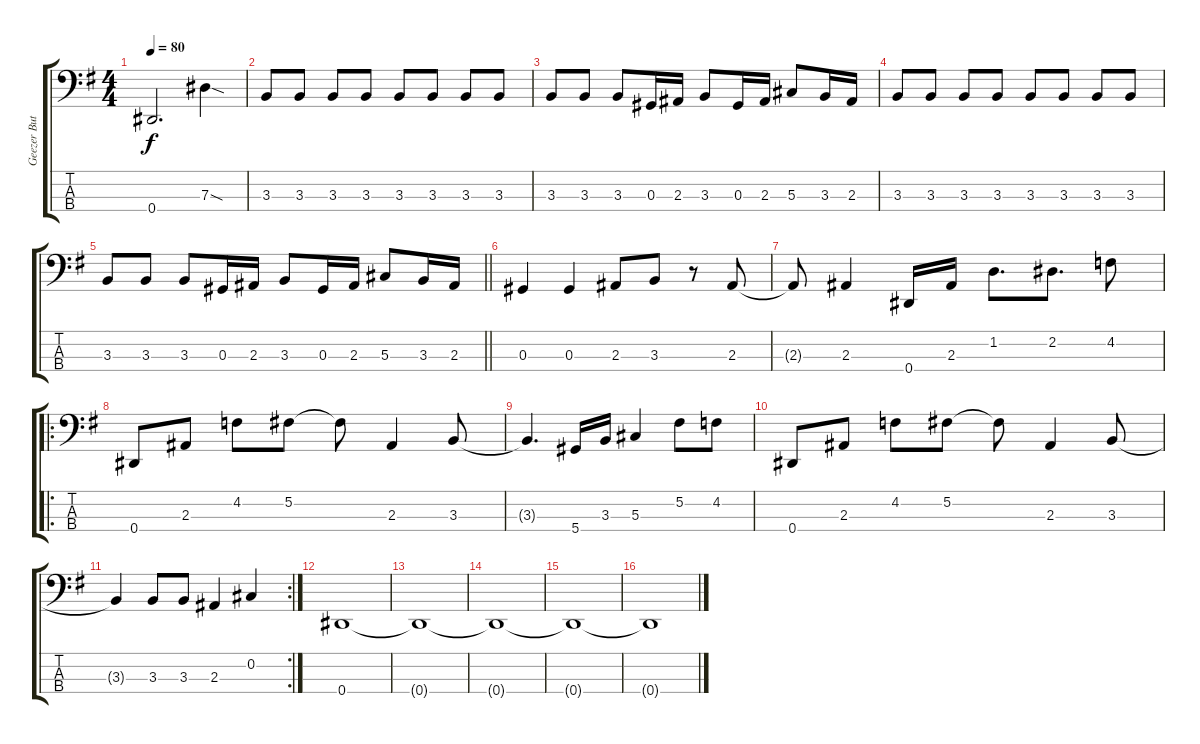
\track ("Geezer Butler" "Geezer But") {instrument electricbassfinger}
\staff {score tabs}
\tuning (Gb2 Db2 Ab1 Eb1) {hide}
\ts (4 4)
\tempo 80
\clef f4
\ks g
0.4{t}.2{d dy f} 7.3{sod}.4 |
3.3.8 3.3.8 3.3.8 3.3.8 3.3.8 3.3.8 3.3.8 3.3.8 |
3.3.8 3.3.8 3.3.8 0.3.16 2.3.16 3.3.8 0.3.16 2.3.16 5.3.8 3.3.16 2.3.16 |
3.3.8 3.3.8 3.3.8 3.3.8 3.3.8 3.3.8 3.3.8 3.3.8 |
\barLineRight lightlight
3.3.8 3.3.8 3.3.8 0.3.16 2.3.16 3.3.8 0.3.16 2.3.16 5.3.8 3.3.16 2.3.16 |
0.3.4 0.3.4 2.3.8 3.3.8 r.8 2.3.8 |
2.3{t}.8 2.3.4 0.4.16 2.3.16 1.2.8{d} 2.2.8{d} 4.2.8 |
\ro
0.4.8 2.3.8 4.2.8 5.2.8 5.2{t}.8 2.3.4 3.3.8 |
3.3{t}.4{d} 5.4.16 3.3.16 5.3.4 5.2.8 4.2.8 |
0.4.8 2.3.8 4.2.8 5.2.8 5.2{t}.8 2.3.4 3.3.8 |
\rc 2
3.3{t}.4 3.3.8 3.3.8 2.3.4 0.2.4 |
0.4.1 |
0.4{t}.1 |
0.4{t}.1 |
0.4{t}.1 |
0.4{t}.1
